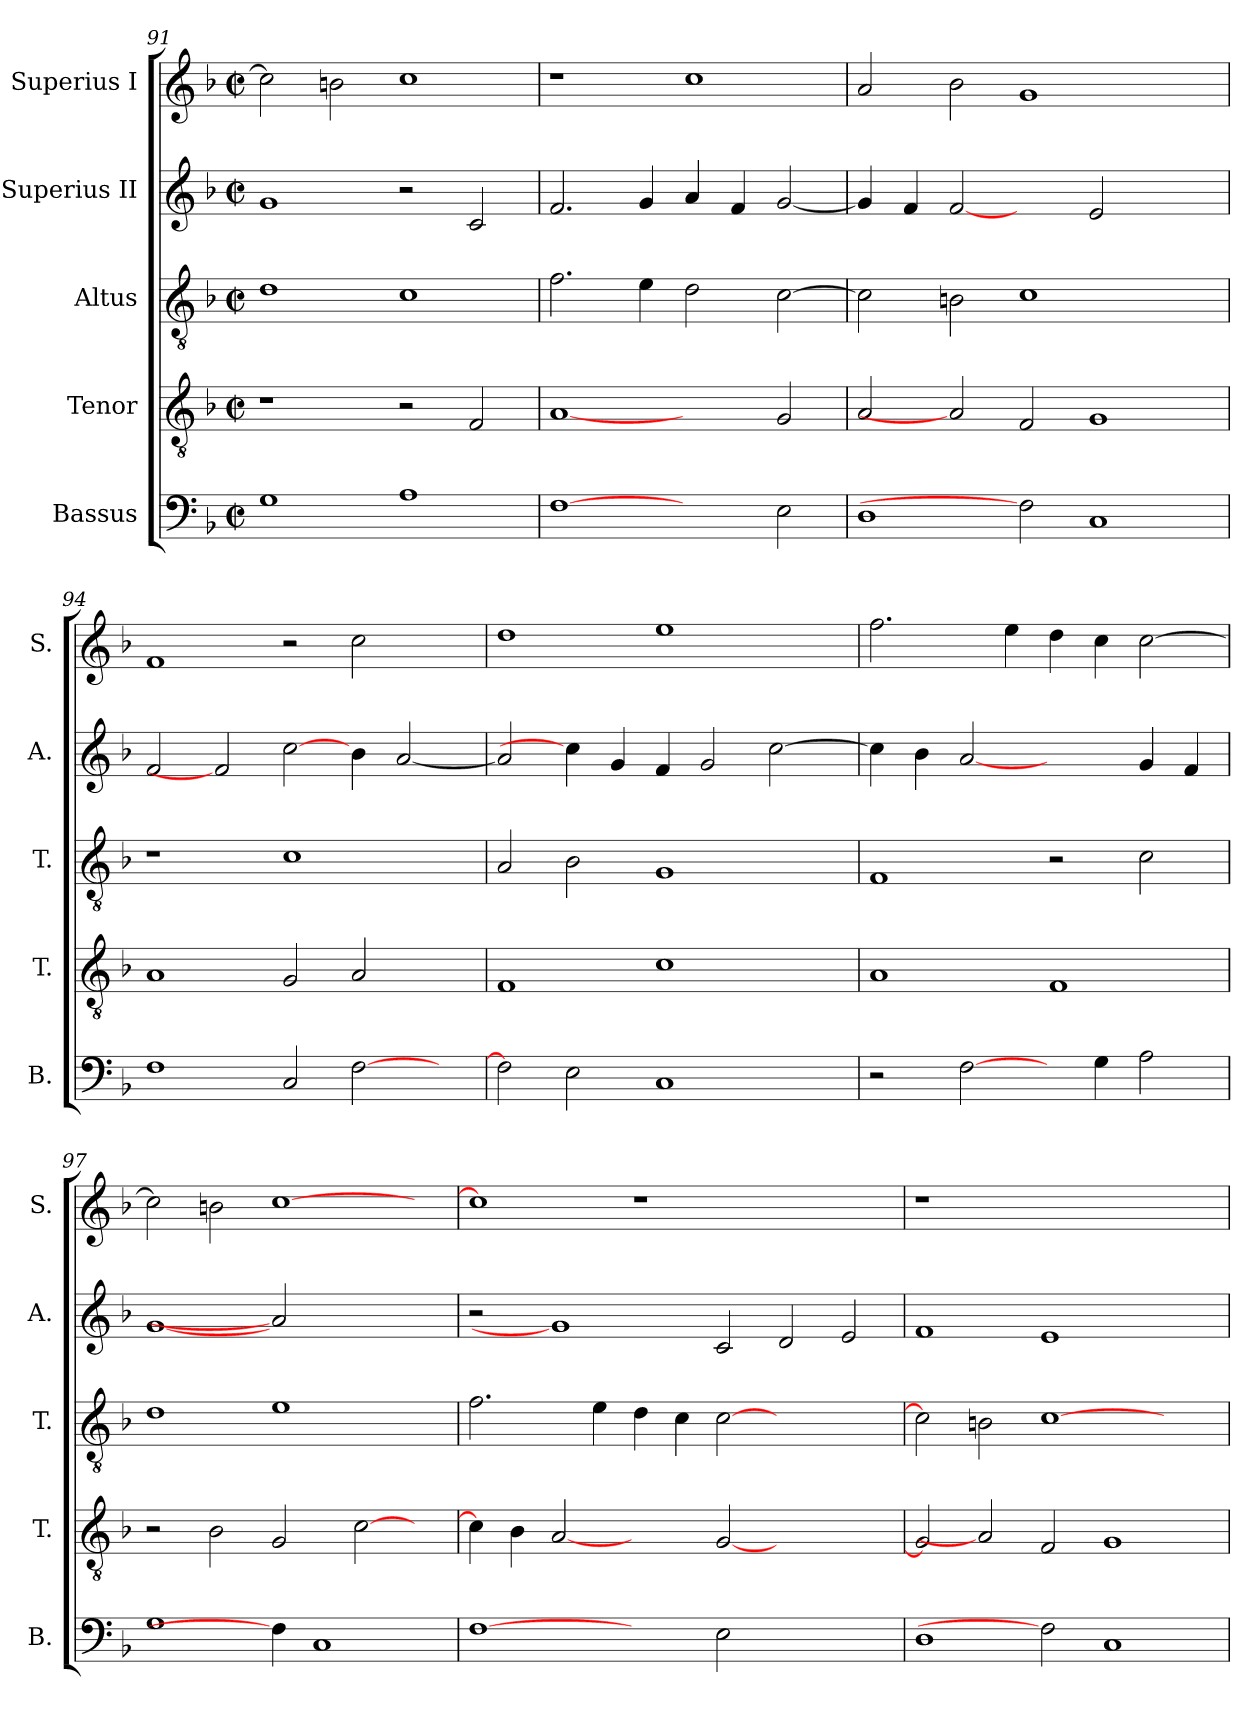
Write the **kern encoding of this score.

**kern	**kern	**kern	**kern	**kern
*part5	*part4	*part3	*part2	*part1
*staff5	*staff4	*staff3	*staff2	*staff1
*I"Bassus	*I"Tenor	*I"Altus	*I"Superius II	*I"Superius I
*I'B.	*I'T.	*I'T.	*I'A.	*I'S.
*clefF4	*clefGv2	*clefGv2	*clefG2	*clefG2
*	*ITrd7c12	*ITrd7c12	*	*
*k[b-]	*k[b-]	*k[b-]	*k[b-]	*k[b-]
*F:	*F:	*F:	*F:	*F:
*M2/2	*M2/2	*M2/2	*M2/2	*M2/2
*met(c|)	*met(c|)	*met(c|)	*met(c|)	*met(c|)
=91	=91	=91	=91	=91
1Gi	1r	1Di	1gi	2cci\]
.	.	.	.	2bni\
1Ai	2r	1Ci	2r	1cci
.	2FFi/	.	2ci/	.
!!LO:PB:g=z
=92	=92	=92	=92	=92
[1Fi	[1AAi	2.Fi\	2.fi/	1r
.	.	4Ei\	4gi/	.
2ryy	2ryy	2Di\	4ai/	1cci
.	.	.	4fi/	.
2Ei\	2GGi/	[>2Ci\	[<2gi/	.
=93	=93	=93	=93	=93
1Di	2AAi/	2Ci\]	4gi/]	2ai/
.	.	.	4fi/	.
.	2AAi]	2BBni\	[2fi	2b-i\
2Fi]	2FFi/	1Ci	2ryy	1gi
1Ci	1GGi	.	2ei/	.
.	.	2ryy	2ryy	2ryy
=94	=94	=94	=94	=94
1Fi	1AAi	1r	2fi/	1fi
.	.	.	2fi]	.
2Ci/	2GGi/	1Ci	[2cci\	2r
[>2Fi\	2AAi/	.	4b-i\	2cci\
.	.	.	[<2ai/	.
4ryy	4ryy	4ryy	.	4ryy
=95	=95	=95	=95	=95
2Fi\]	1FFi	2AAi/	2ai/]	1ddi
2Ei\	.	2BB-i\	4cci\]	.
.	.	.	4gi/	.
1Ci	1Ci	1GGi	4fi/	1eei
.	.	.	2gi/	.
.	.	.	[>2cci\	.
4ryy	4ryy	4ryy	.	4ryy
=96	=96	=96	=96	=96
2r	1AAi	1FFi	4cci\]	2.ffi\
.	.	.	4b-i\	.
[2Fi\	.	.	[2ai	.
.	.	.	.	4eei\
4ryy	1FFi	2r	2ryy	4ddi\
4Gi\	.	.	.	4cci\
2Ai\	.	2Ci\	4gi/	[>2cci\
.	.	.	4fi/	.
!!LO:LB:g=z
=97	=97	=97	=97	=97
1Gi	2r	1Di	[1gi	2cci\]
.	2BB-i\	.	.	2bni\
4Fi\]	2GGi/	1Ei	2ai]	[>1cci
1Ci	.	.	.	.
.	[>2Ci\	.	2.ryy	.
.	4ryy	4ryy	.	4ryy
=98	=98	=98	=98	=98
[1Fi	4Ci\]	2.Fi\	2r	1cci]
.	4BB-i\	.	.	.
.	[2AAi	.	1gi]	.
.	.	4Ei\	.	.
2ryy	2ryy	4Di\	.	1r
.	.	4Ci\	.	.
2Ei\	[<2GGi/	[>2Ci\	2ci/	.
1ryy	1ryy	1ryy	2di/	1ryy
.	.	.	2ei/	.
=99	=99	=99	=99	=99
!	!	!	!	!LO:N:vis=1
1Di	2GGi/]	2Ci\]	1fi	1r
.	2AAi]	2BBni\	.	.
2Fi]	2FFi/	[>1Ci	1ei	1.ryy
1Ci	1GGi	.	.	.
.	.	2ryy	2ryy	.
=	=	=	=	=
*-	*-	*-	*-	*-
